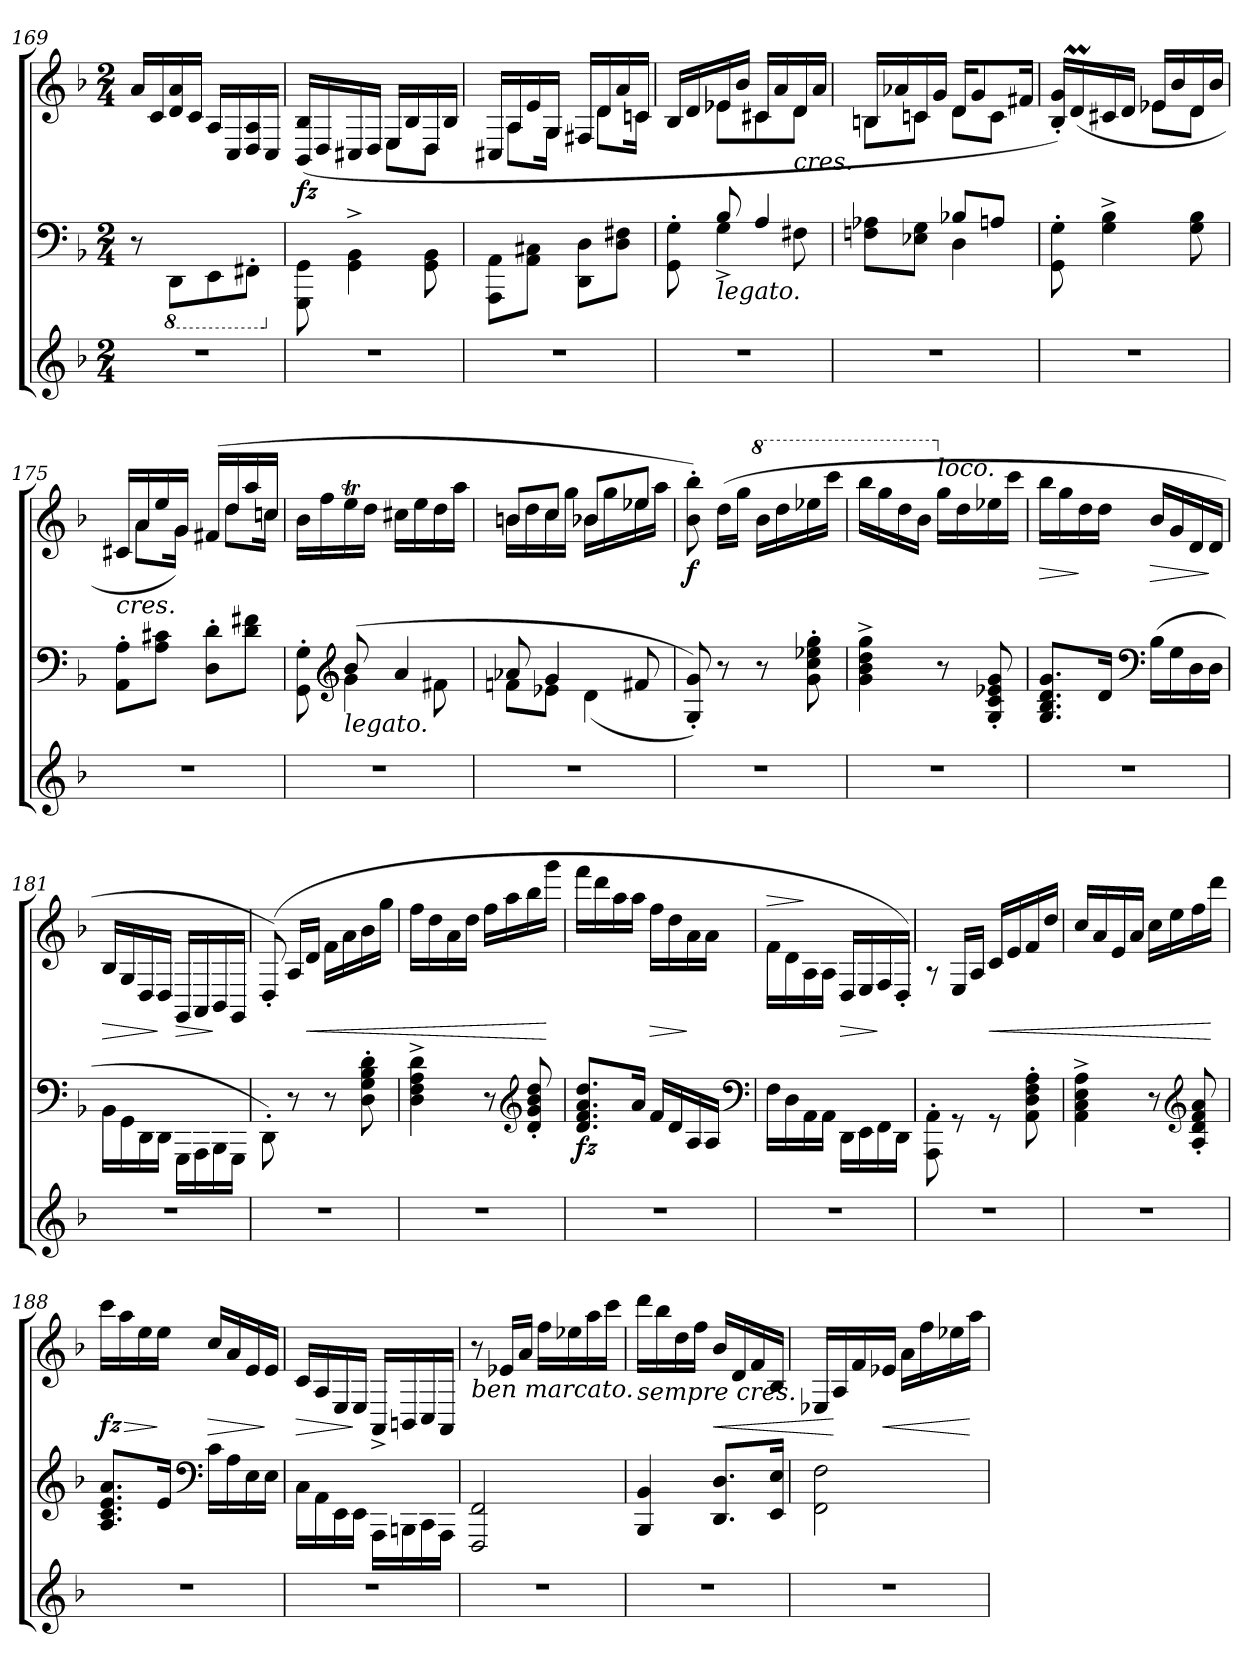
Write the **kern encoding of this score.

**kern	**kern	**dynam	**kern	**dynam
*part3	*part2	*part2	*part1	*part1
*staff3	*staff2	*staff2	*staff1	*staff1
*clefG2	*clefF4	*	*clefG2	*
*k[b-]	*k[b-]	*	*k[b-]	*
*M2/4	*M2/4	*	*M2/4	*
=169	=169	=169	=169	=169
2r	8r	.	16aLL	.
.	.	.	16c	.
*	*8ba	*	*	*
.	8DDD\L	.	16d 16a	.
.	.	.	16cJJ	.
.	8EEE\	.	16A/LL	.
.	.	.	16C/	.
.	8FFF#X'>\J	.	16D/ 16A/	.
.	.	.	16C/JJ	.
=170	=170	=170	=170	=170
*	*X8ba	*	*	*
*	*	*	*^	*
2r	8GGG\ 8GG\	.	(16BB-/ 16B-/LL	4ryy	fz
.	.	.	16D/	.	.
.	4GG^<\ 4BB-^<\	.	16C#X	.	.
.	.	.	16D/JJ	.	.
.	.	.	16E/LL	8E\L	.
.	.	.	16B-/	.	.
.	8GG\ 8BB-\	.	16D/	8D\J	.
.	.	.	16B-/JJ	.	.
=171	=171	=171	=171	=171	=171
2r	8AAA\ 8AA\L	.	16C#XLL	16ryy	.
.	.	.	16A/	8A\L	.
.	8AA\ 8C#X\J	.	16e/	.	.
.	.	.	16G/JJ	16G\Jk	.
.	8DD\ 8D\L	.	16F#XLL	16ryy	.
.	.	.	16d	8dL	.
.	8D\ 8F#X\J	.	16a	.	.
.	.	.	16cnJJ	16cnJk	.
=172	=172	=172	=172	=172	=172
*	*^	*	*	*	*
2r	8reyy	8GG'>\ 8G'>\	.	16B-LL	8ryy	.
.	.	.	.	16d	.	.
!	!LO:TX:b:i:t=legato.	!	!	!	!	!
.	8B-	4G^<	.	16e-X	8e-XL	.
.	.	.	.	16b-JJ	.	.
.	4A	.	.	16c#XLL	8c#X	.
.	.	.	.	16a	.	.
!	!	!	!	!LO:TX:c:i:t=cres.	!	!
.	.	8F#X	.	16d	8dJ	.
.	.	.	.	16aJJ	.	.
=173	=173	=173	=173	=173	=173	=173
2r	4reyy	8Fn 8A-XL	.	16BnLL	8BnL	.
.	.	.	.	16a-X	.	.
.	.	8E-X 8GJ	.	16cn	8cnJ	.
.	.	.	.	16gJJ	.	.
.	8B-XL	4D	.	16dKL	8dL	.
.	.	.	.	8g	.	.
.	8AnJ	.	.	.	8cJ	.
.	.	.	.	16f#XJk	.	.
*	*v	*v	*	*	*	*
=174	=174	=174	=174	=174	=174
2r	8GG'>\ 8G'>\	.	16B-'> 16g'>LL)	4rDyy	.
.	.	.	(>16dM	.	.
.	4G^< 4B-^<	.	16c#X	.	.
.	.	.	16dJJ	.	.
.	.	.	16e-XLL	8e-XL	.
.	.	.	16b-	.	.
.	8G 8B-	.	16d	8dJ	.
.	.	.	16b-JJ	.	.
=175	=175	=175	=175	=175	=175
!	!	!	!LO:TX:c:i:t=cres.	!	!
2r	8AA'> 8A'>L	.	16c#XLL	16rFyy	.
.	.	.	16a	8aL	.
.	8A 8c#XJ	.	16ee	.	.
.	.	.	16gJJ	16gJk)	.
.	8D'> 8d'>L	.	(>16f#XLL	16rAyy	.
.	.	.	16dd	8ddL	.
.	8d 8f#XJ	.	16aa	.	.
.	.	.	16ccnJJ	16ccnJk	.
*	*	*	*v	*v	*
=176	=176	=176	=176	=176
*	*^	*	*	*
2r	8reyy	8GG'>\ 8G'>\	.	16b-LL	.
.	.	.	.	16ff	.
*	*clefG2	*	*	*	*
!	!LO:TX:b:i:t=legato.	!	!	!	!
.	(8b-	4g	.	16eet	.
.	.	.	.	16ddJJ	.
.	4a	.	.	16cc#XLL	.
.	.	.	.	16ee	.
.	.	8f#X	.	16dd	.
.	.	.	.	16aaJJ	.
=177	=177	=177	=177	=177	=177
*	*	*	*	*^	*
2r	8a-X	8fnL	.	16bn\LL	8bn/L	.
.	.	.	.	16dd\	.	.
.	4g	8e-XJ	.	16cc	8cc/J	.
.	.	.	.	16ggJJ	.	.
.	.	(<4d	.	16b-X\LL	8b-X/L	.
.	.	.	.	16gg\	.	.
.	8f#X	.	.	16ee-X	8ee-X/J	.
.	.	.	.	16aaJJ	.	.
*	*v	*v	*	*	*	*
*	*	*	*v	*v	*
=178	=178	=178	=178	=178
2r	8G'< 8g'<))	.	8b-'> 8bb-'>)	f
.	8r	.	(>16ddLL	.
.	.	.	16ggJJ	.
*	*	*	*8va	*
.	8r	.	16bb-LL	.
.	.	.	16ddd	.
.	8g'> 8cc'> 8ee-X'> 8gg'>	.	16eee-X	.
.	.	.	16ccccJJ	.
=179	=179	=179	=179	=179
2r	4g^> 4b-^> 4dd^> 4gg^>	.	16bbb-LL	.
.	.	.	16ggg	.
.	.	.	16ddd	.
.	.	.	16bb-JJ	.
*	*	*	*X8va	*
!	!	!	!LO:TX:a:i:t=loco.	!
.	8r	.	16ggLL	.
.	.	.	16dd	.
.	8G'< 8c'< 8e-X'< 8g'<	.	16ee-X	.
.	.	.	16cccJJ	.
=180	=180	=180	=180	=180
2r	8.G 8.B- 8.d 8.gL	.	16bb-LL	>
.	.	.	16gg	.
.	.	.	16dd	]
.	16dJk	.	16ddJJ	.
*	*clefF4	*	*	*
.	(<16B-LL	.	16b-/LL	>
.	16G	.	16g/	.
.	16D	.	16d/	.
.	16DJJ	.	16d/JJ	]
=181	=181	=181	=181	=181
2r	16BB-\LL	.	16B-/LL	>
.	16GG\	.	16G/	.
.	16DD\	.	16D/	.
.	16DD\JJ	.	16D/JJ	]
.	16GGG\LL	.	16GG/LL	>
.	16AAA\	.	16AA/	.
.	16BBB-\	.	16BB-/	]
.	16GGG\JJ	.	16GG/JJ	.
=182	=182	=182	=182	=182
2r	8DD'<\)	.	(>8D'>/)	.
.	8r	.	16A/LL	.
.	.	.	16d/JJ	<
.	8r	.	16fLL	.
.	.	.	16a	.
.	8D'> 8G'> 8B-'> 8d'>	.	16b-	.
.	.	.	16ggJJ	.
=183	=183	=183	=183	=183
2r	4D^< 4F^< 4A^< 4d^<	.	16ffLL	.
.	.	.	16dd	.
.	.	.	16a	.
.	.	.	16ddJJ	.
.	8r	.	16ffLL	.
.	.	.	16aa	.
*	*clefG2	*	*	*
.	8d'</ 8g'</ 8b-'</ 8dd'</	.	16bb-	.
.	.	.	16gggJJ	[
=184	=184	=184	=184	=184
!	!	!LO:DY:b	!	!
2r	8.d 8.f 8.a 8.ddL	fz	16fffLL	.
.	.	.	16ddd	.
.	.	.	16aa	.
.	16aJk	.	16aaJJ	.
.	16fLL	.	16ffLL	>
.	16d	.	16dd	.
.	16A	.	16a	]
.	16AJJ	.	16aJJ	.
*	*clefF4	*	*	*
=185	=185	=185	=185	=185
!	!	!	!	!LO:HP:a
2r	16F\LL	.	16f\LL	>
.	16D\	.	16d\	.
.	16AA\	.	16A\	]
.	16AA\JJ	.	16A\JJ	.
!	!	!	!	!LO:HP:b
.	16DD\LL	.	16D/LL	>
.	16EE\	.	16E/	.
.	16FF\	.	16F/	]
.	16DD\JJ	.	16D'>/JJ)	.
=186	=186	=186	=186	=186
2r	8AAA'>\ 8AA'>\	.	8rA	.
.	8rGG	.	16E/LL	.
.	.	.	16A/JJ	.
!	!	!	!	!LO:HP:b
.	8rGG	.	16c/LL	<
.	.	.	16e/	.
.	8AA'> 8D'> 8F'> 8A'>	.	16f/	.
.	.	.	16dd/JJ	.
=187	=187	=187	=187	=187
2r	4AA^> 4C^> 4E^> 4A^>	.	16cc/LL	.
.	.	.	16a/	.
.	.	.	16e/	.
.	.	.	16a/JJ	.
.	8r	.	16ccLL	.
.	.	.	16ee	.
*	*clefG2	*	*	*
.	8A'< 8d'< 8f'< 8a'<	.	16ff	.
.	.	.	16dddJJ	[
=188	=188	=188	=188	=188
!	!	!	!	!LO:HP:b
!	!	!	!	!LO:DY:n=1:b
2r	8.A 8.c 8.e 8.aL	.	16cccLL	> fz
.	.	.	16aa	.
.	.	.	16ee	.
.	16eJk	.	16eeJJ	]
*	*clefF4	*	*	*
!	!	!	!	!LO:HP:b
.	16cLL	.	16cc/LL	>
.	16A	.	16a/	.
.	16E	.	16e/	.
.	16EJJ	.	16e/JJ	]
=189	=189	=189	=189	=189
!	!	!	!	!LO:HP:b
2r	16C\LL	.	16c\LL	>
.	16AA\	.	16A/	.
.	16EE\	.	16E/	.
.	16EE\JJ	.	16E/JJ	]
.	16AAA\LL	.	16AA^>/LL	.
.	16BBBn\	.	16BBn/	.
.	16CC\	.	16C/	.
.	16AAA\JJ	.	16AA/JJ	.
=190	=190	=190	=190	=190
!	!	!	!LO:TX:b:i:t=ben marcato.	!
2r	2FFF 2FF	.	8r	.
.	.	.	16e-X/LL	.
.	.	.	16a/JJ	.
.	.	.	16ffLL	.
.	.	.	16ee-X	.
.	.	.	16aa	.
.	.	.	16cccJJ	.
=191	=191	=191	=191	=191
!	!	!	!LO:TX:b:i:t=sempre cres.	!
2r	4BBB-/ 4BB-/	.	16dddLL	.
.	.	.	16bb-	.
.	.	.	16dd	.
.	.	.	16ffJJ	.
!	!	!	!	!LO:HP:b
.	8.DD/ 8.D/L	.	16b-/LL	<
.	.	.	16d/	.
.	.	.	16f/	.
.	16EE/ 16E/Jk	.	16B-/JJ	.
=192	=192	=192	=192	=192
2r	2FF\ 2F\	.	16E-X/LL	.
.	.	.	16A/	[
.	.	.	16f/	.
!	!	!	!	!LO:HP:b
.	.	.	16e-X/JJ	<
.	.	.	16aLL	.
.	.	.	16ff	.
.	.	.	16ee-X	.
.	.	.	16aaJJ	[
=	=	=	=	=
*-	*-	*-	*-	*-
